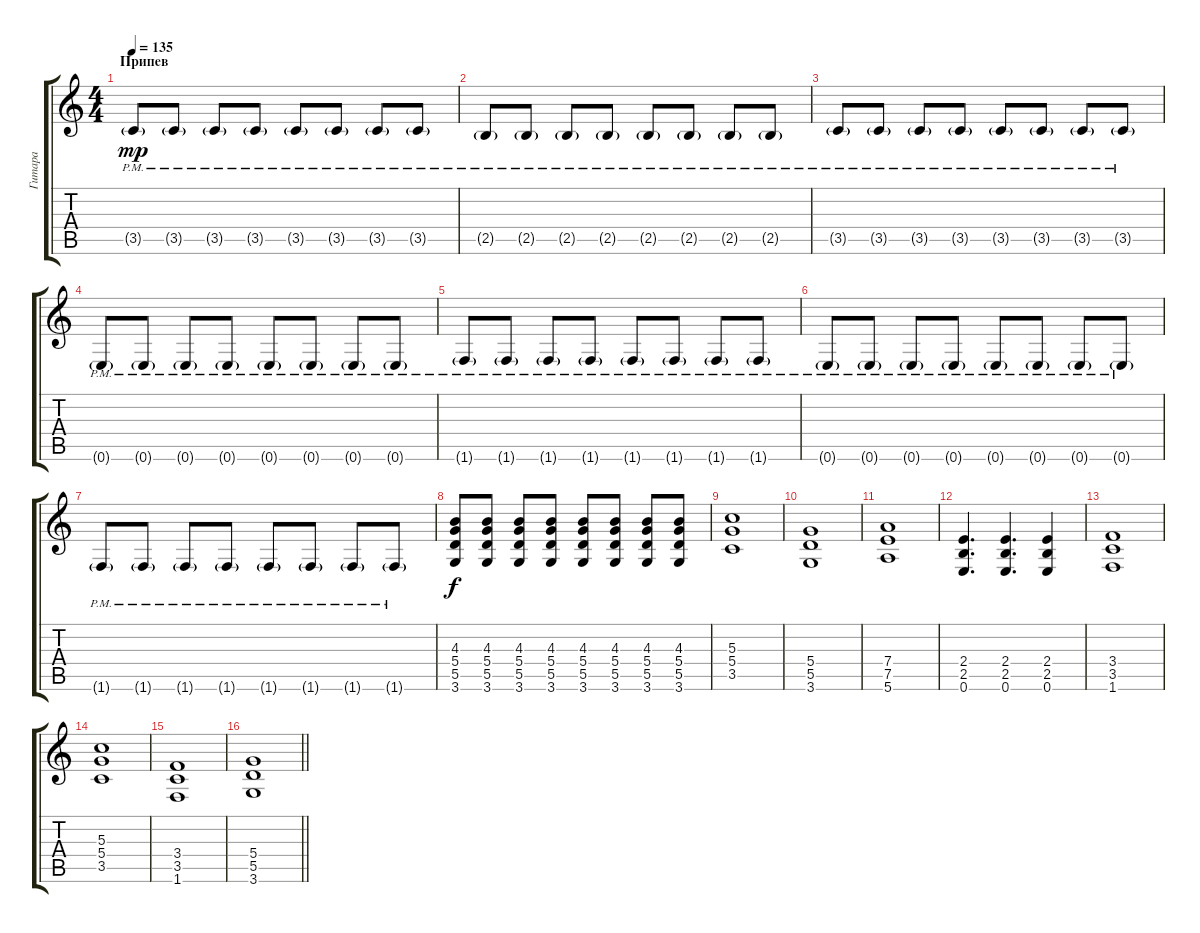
\track ("Гитара" "Гитара") {instrument distortionguitar}
\staff {score tabs}
\tuning (E4 B3 G3 D3 A2 E2) {hide}
\ts (4 4)
\section ("" "Припев")
\tempo 135
\clef g2
\ks c
3.5{g pm}.8{dy mp} 3.5{g pm}.8 3.5{g pm}.8 3.5{g pm}.8 3.5{g pm}.8 3.5{g pm}.8 3.5{g pm}.8 3.5{g pm}.8 |
2.5{g pm}.8 2.5{g pm}.8 2.5{g pm}.8 2.5{g pm}.8 2.5{g pm}.8 2.5{g pm}.8 2.5{g pm}.8 2.5{g pm}.8 |
3.5{g pm}.8 3.5{g pm}.8 3.5{g pm}.8 3.5{g pm}.8 3.5{g pm}.8 3.5{g pm}.8 3.5{g pm}.8 3.5{g pm}.8 |
0.6{g pm}.8 0.6{g pm}.8 0.6{g pm}.8 0.6{g pm}.8 0.6{g pm}.8 0.6{g pm}.8 0.6{g pm}.8 0.6{g pm}.8 |
1.6{g pm}.8 1.6{g pm}.8 1.6{g pm}.8 1.6{g pm}.8 1.6{g pm}.8 1.6{g pm}.8 1.6{g pm}.8 1.6{g pm}.8 |
0.6{g pm}.8 0.6{g pm}.8 0.6{g pm}.8 0.6{g pm}.8 0.6{g pm}.8 0.6{g pm}.8 0.6{g pm}.8 0.6{g pm}.8 |
1.6{g pm}.8 1.6{g pm}.8 1.6{g pm}.8 1.6{g pm}.8 1.6{g pm}.8 1.6{g pm}.8 1.6{g pm}.8 1.6{g pm}.8 |
(4.3 5.4 5.5 3.6).8{dy f} (4.3 5.4 5.5 3.6).8 (4.3 5.4 5.5 3.6).8 (4.3 5.4 5.5 3.6).8 (4.3 5.4 5.5 3.6).8 (4.3 5.4 5.5 3.6).8 (4.3 5.4 5.5 3.6).8 (4.3 5.4 5.5 3.6).8 |
(5.3 5.4 3.5).1 |
(5.4 5.5 3.6).1 |
(7.4 7.5 5.6).1 |
(2.4 2.5 0.6).4{d} (2.4 2.5 0.6).4{d} (2.4 2.5 0.6).4 |
(3.4 3.5 1.6).1 |
(5.3 5.4 3.5).1 |
(3.4 3.5 1.6).1 |
\barLineRight lightlight
(5.4 5.5 3.6).1
